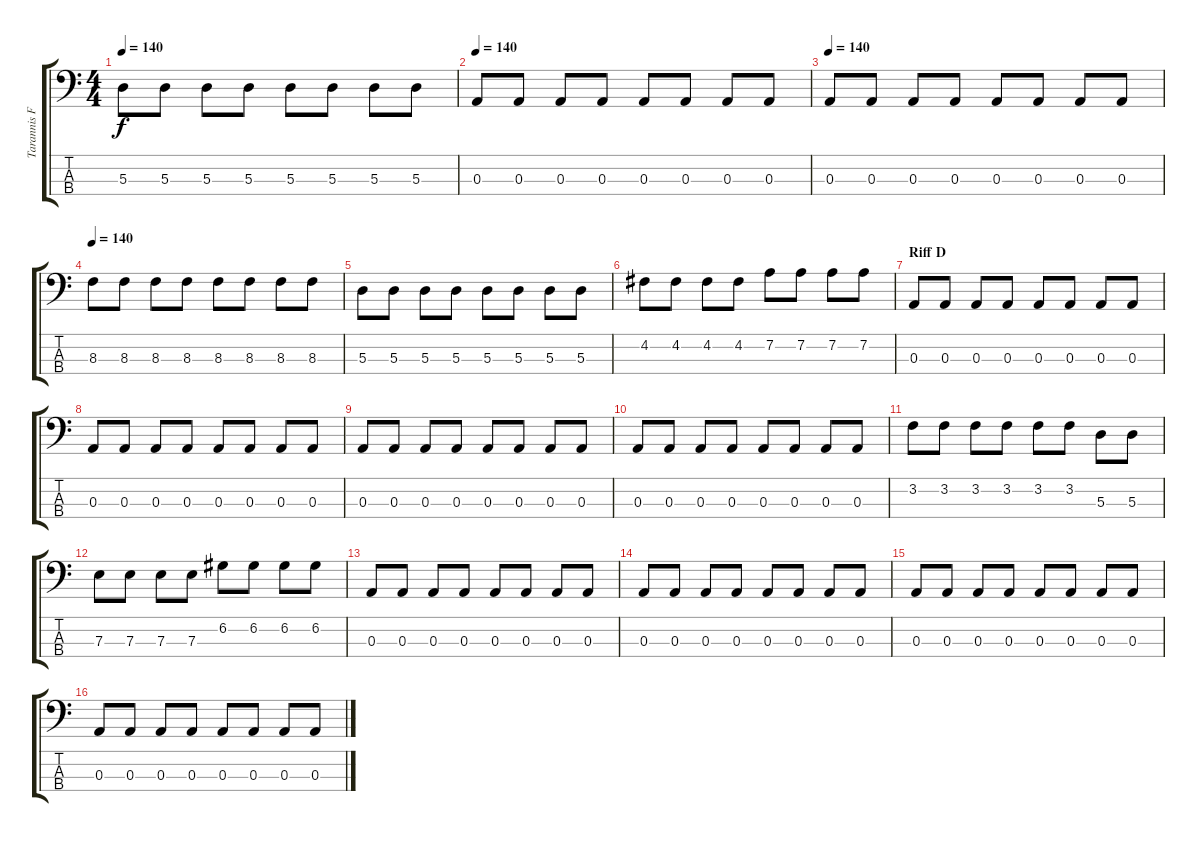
\track ("Tarannis Fingered Bass" "Tarannis F") {instrument electricbassfinger}
\staff {score tabs}
\tuning (G2 D2 A1 E1) {hide}
\ts (4 4)
\tempo 140
\clef f4
\ks c
5.3.8{dy f} 5.3.8 5.3.8 5.3.8 5.3.8 5.3.8 5.3.8 5.3.8 |
\tempo 140
0.3.8 0.3.8 0.3.8 0.3.8 0.3.8 0.3.8 0.3.8 0.3.8 |
\tempo 140
0.3.8 0.3.8 0.3.8 0.3.8 0.3.8 0.3.8 0.3.8 0.3.8 |
\tempo 140
8.3.8 8.3.8 8.3.8 8.3.8 8.3.8 8.3.8 8.3.8 8.3.8 |
5.3.8 5.3.8 5.3.8 5.3.8 5.3.8 5.3.8 5.3.8 5.3.8 |
4.2.8 4.2.8 4.2.8 4.2.8 7.2.8 7.2.8 7.2.8 7.2.8 |
\section ("" "Riff D")
0.3.8 0.3.8 0.3.8 0.3.8 0.3.8 0.3.8 0.3.8 0.3.8 |
0.3.8 0.3.8 0.3.8 0.3.8 0.3.8 0.3.8 0.3.8 0.3.8 |
0.3.8 0.3.8 0.3.8 0.3.8 0.3.8 0.3.8 0.3.8 0.3.8 |
0.3.8 0.3.8 0.3.8 0.3.8 0.3.8 0.3.8 0.3.8 0.3.8 |
3.2.8 3.2.8 3.2.8 3.2.8 3.2.8 3.2.8 5.3.8 5.3.8 |
7.3.8 7.3.8 7.3.8 7.3.8 6.2.8 6.2.8 6.2.8 6.2.8 |
0.3.8 0.3.8 0.3.8 0.3.8 0.3.8 0.3.8 0.3.8 0.3.8 |
0.3.8 0.3.8 0.3.8 0.3.8 0.3.8 0.3.8 0.3.8 0.3.8 |
0.3.8 0.3.8 0.3.8 0.3.8 0.3.8 0.3.8 0.3.8 0.3.8 |
0.3.8 0.3.8 0.3.8 0.3.8 0.3.8 0.3.8 0.3.8 0.3.8
